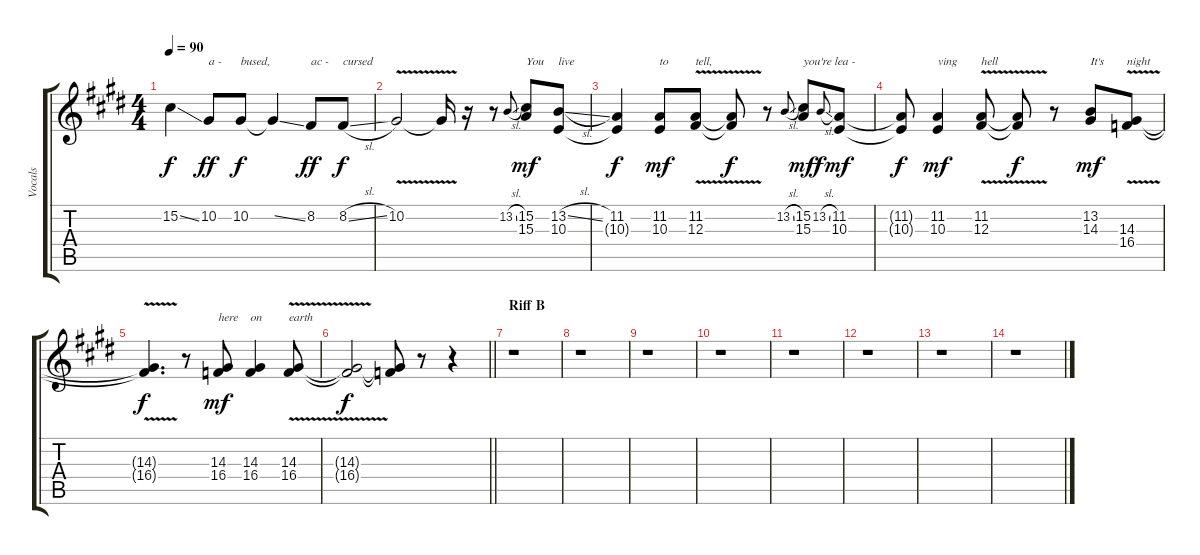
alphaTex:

\track ("Vocals" "Vocals") {instrument lead6voice}
\staff {score tabs}
\tuning (Eb4 Bb3 Gb3 Db3 Ab2 Db2) {hide}
\ts (4 4)
\tempo 90
\clef g2
\ks c#minor
15.2{ss t}.4{dy f} 10.2.8{txt "a -" dy ff} 10.2.8{txt "bused," dy f} 10.2{ss t}.4 8.2.8{txt "ac -" dy ff} 8.2{sl}.8{txt "cursed" dy f} |
10.2{v}.2 10.2{t}.16 r.16 r.8 13.2{sl}.8{gr onbeat} (15.2 15.3).8{txt "You" dy mf} (13.2{sl} 10.3).8{txt "live"} |
(11.2 10.3{t}).4{dy f} (11.2 10.3).8{txt "to" dy mf} (11.2{v} 12.3{v}).8{txt "tell,"} (11.2{t} 12.3{t}).8{dy f} r.8 13.2{sl}.8{gr onbeat} (15.2 15.3).8{txt "you're lea -" dy mf} 13.2{sl}.8{gr onbeat dy f} (11.2 10.3).8{dy mf} |
(11.2{t} 10.3{t}).8{dy f} (11.2 10.3).4{txt "ving" dy mf} (11.2{v} 12.3{v}).8{txt "hell"} (11.2{t} 12.3{t}).8{dy f} r.8 (13.2 14.3).8{txt "It's" dy mf} (14.3{v} 16.4{v}).8{txt "night"} |
(14.3{t} 16.4{t}).4{d dy f} r.8 (14.3 16.4).8{txt "here" dy mf} (14.3 16.4).4{txt "on"} (14.3{v} 16.4{v}).8{txt "earth"} |
\barLineRight lightlight
(14.3{t} 16.4{t}).2{dy f} (14.3{t} 16.4{t}).8 r.8 r.4 |
\section ("" "Riff B")
r.1 |
r.1 |
r.1 |
r.1 |
r.1 |
r.1 |
r.1 |
r.1
